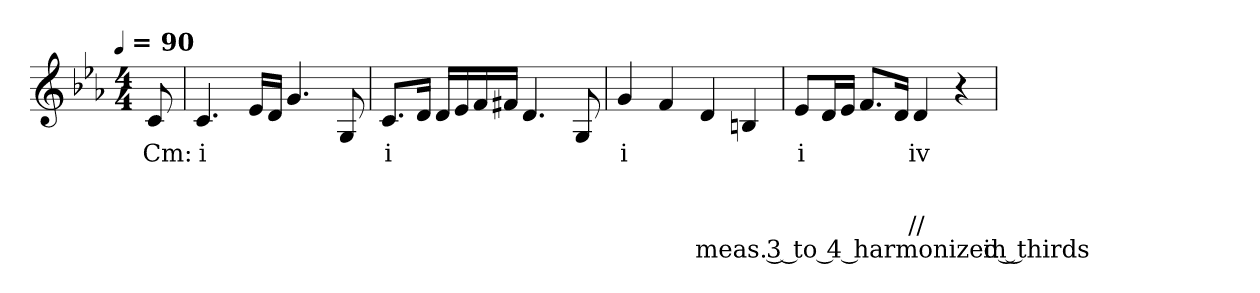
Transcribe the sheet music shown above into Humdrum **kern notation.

**kern	**text	**text	**text	**text	**text
*part1	*part1	*part1	*part1	*part1	*part1
*staff1	*staff1	*staff1	*staff1	*staff1	*staff1
*clefG2	*	*	*	*	*
*k[b-e-a-]	*	*	*	*	*
*c:	*	*	*	*	*
!!LO:TX:omd:t=[quarter] = 90
*M4/4	*	*	*	*	*
*MM90	*	*	*	*	*
=	=	=	=	=	=
8c	Cm:	.	.	.	.
=1	=1	=1	=1	=1	=1
4.c	i	.	.	.	.
16e-LL	.	.	.	.	.
16dJJ	.	.	.	.	.
4.g	.	.	.	.	.
8G	.	.	.	.	.
=2	=2	=2	=2	=2	=2
8.cL	i	.	.	.	.
16dJk	.	.	.	.	.
16dLL	.	.	.	.	.
16e-	.	.	.	.	.
16f	.	.	.	.	.
16f#XJJ	.	.	.	.	.
4.d	.	.	.	.	.
8G	.	.	.	.	.
=3	=3	=3	=3	=3	=3
4g	i	.	.	.	.
4f	.	.	.	.	.
4d	.	.	.	.	meas. 3 to 4 harmonized in thirds
4Bn	.	.	.	.	.
=4	=4	=4	=4	=4	=4
8e-L	i	.	.	.	.
16dL	.	.	.	.	.
16e-JJ	.	.	.	.	.
8.fL	.	.	.	.	.
16dJk	.	.	.	.	.
4d	iv	.	.	//	.
4r	.	.	.	.	.
=	=	=	=	=	=
*-	*-	*-	*-	*-	*-
